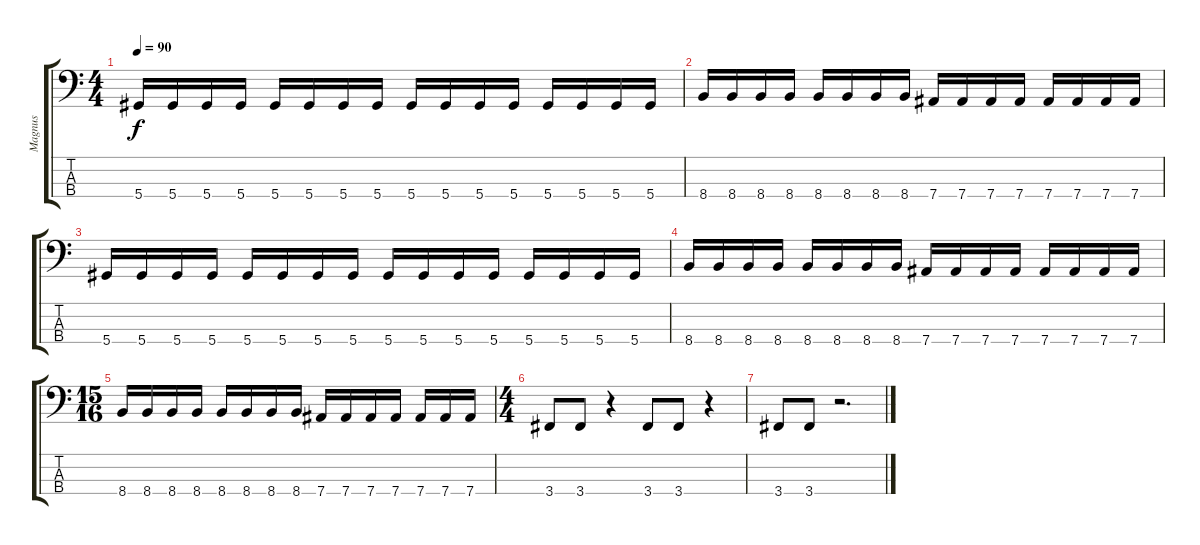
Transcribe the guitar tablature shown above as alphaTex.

\track ("Magnus" "Magnus") {instrument electricbassfinger}
\staff {score tabs}
\tuning (Gb2 Db2 Ab1 Eb1) {hide}
\ts (4 4)
\tempo 90
\clef f4
\ks c
5.4.16{dy f} 5.4.16 5.4.16 5.4.16 5.4.16 5.4.16 5.4.16 5.4.16 5.4.16 5.4.16 5.4.16 5.4.16 5.4.16 5.4.16 5.4.16 5.4.16 |
8.4.16 8.4.16 8.4.16 8.4.16 8.4.16 8.4.16 8.4.16 8.4.16 7.4.16 7.4.16 7.4.16 7.4.16 7.4.16 7.4.16 7.4.16 7.4.16 |
5.4.16 5.4.16 5.4.16 5.4.16 5.4.16 5.4.16 5.4.16 5.4.16 5.4.16 5.4.16 5.4.16 5.4.16 5.4.16 5.4.16 5.4.16 5.4.16 |
8.4.16 8.4.16 8.4.16 8.4.16 8.4.16 8.4.16 8.4.16 8.4.16 7.4.16 7.4.16 7.4.16 7.4.16 7.4.16 7.4.16 7.4.16 7.4.16 |
\ts (15 16)
8.4.16 8.4.16 8.4.16 8.4.16 8.4.16 8.4.16 8.4.16 8.4.16 7.4.16 7.4.16 7.4.16 7.4.16 7.4.16 7.4.16 7.4.16 |
\ts (4 4)
3.4.8 3.4.8 r.4 3.4.8 3.4.8 r.4 |
3.4.8 3.4.8 r.2{d}
